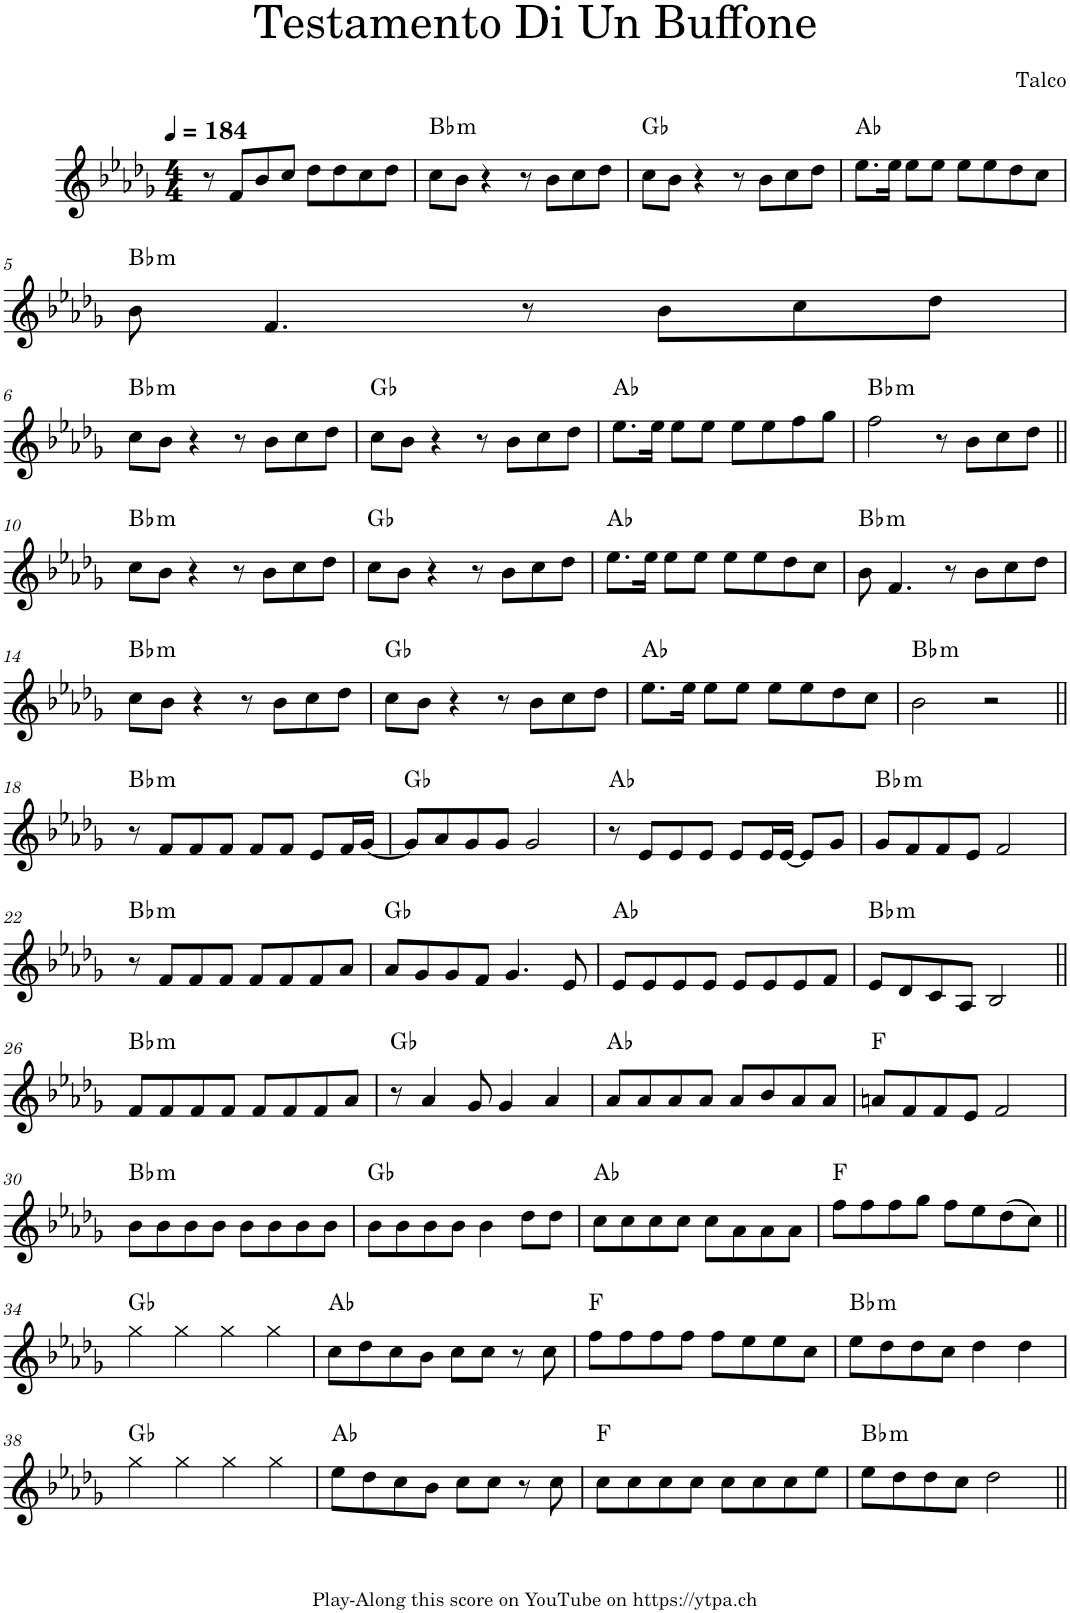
**kern	**harte
*part1	*part1
*staff1	*
*I"Piano	*
*I'Pno.	*
*clefG2	*
*k[b-e-a-d-g-]	*
*M4/4	*
*MM184	*
=1	=1
8r	.
8f/L	.
8b-/	.
8cc/J	.
8dd-\L	.
8dd-\	.
8cc\	.
8dd-\J	.
=2	=2
!	!LO:H:kt=m
8cc\L	Bb:min
8b-\J	.
4r	.
8r	.
8b-\L	.
8cc\	.
8dd-\J	.
=3	=3
8cc\L	Gb:maj
8b-\J	.
4r	.
8r	.
8b-\L	.
8cc\	.
8dd-\J	.
=4	=4
8.ee-\L	Ab:maj
16ee-\Jk	.
8ee-\L	.
8ee-\J	.
8ee-\L	.
8ee-\	.
8dd-\	.
8cc\J	.
!!LO:LB:g=z
=5	=5
!	!LO:H:kt=m
8b-\	Bb:min
4.f/	.
8r	.
8b-\L	.
8cc\	.
8dd-\J	.
!!LO:LB:g=z
=6	=6
!	!LO:H:kt=m
8cc\L	Bb:min
8b-\J	.
4r	.
8r	.
8b-\L	.
8cc\	.
8dd-\J	.
=7	=7
8cc\L	Gb:maj
8b-\J	.
4r	.
8r	.
8b-\L	.
8cc\	.
8dd-\J	.
=8	=8
8.ee-\L	Ab:maj
16ee-\Jk	.
8ee-\L	.
8ee-\J	.
8ee-\L	.
8ee-\	.
8ff\	.
8gg-\J	.
=9	=9
!	!LO:H:kt=m
2ff\	Bb:min
8r	.
8b-\L	.
8cc\	.
8dd-\J	.
!!LO:LB:g=z
=10||	=10||
!	!LO:H:kt=m
8cc\L	Bb:min
8b-\J	.
4r	.
8r	.
8b-\L	.
8cc\	.
8dd-\J	.
=11	=11
8cc\L	Gb:maj
8b-\J	.
4r	.
8r	.
8b-\L	.
8cc\	.
8dd-\J	.
=12	=12
8.ee-\L	Ab:maj
16ee-\Jk	.
8ee-\L	.
8ee-\J	.
8ee-\L	.
8ee-\	.
8dd-\	.
8cc\J	.
=13	=13
!	!LO:H:kt=m
8b-\	Bb:min
4.f/	.
8r	.
8b-\L	.
8cc\	.
8dd-\J	.
!!LO:LB:g=z
=14	=14
!	!LO:H:kt=m
8cc\L	Bb:min
8b-\J	.
4r	.
8r	.
8b-\L	.
8cc\	.
8dd-\J	.
=15	=15
8cc\L	Gb:maj
8b-\J	.
4r	.
8r	.
8b-\L	.
8cc\	.
8dd-\J	.
=16	=16
8.ee-\L	Ab:maj
16ee-\Jk	.
8ee-\L	.
8ee-\J	.
8ee-\L	.
8ee-\	.
8dd-\	.
8cc\J	.
=17	=17
!	!LO:H:kt=m
2b-\	Bb:min
2r	.
!!LO:LB:g=z
=18||	=18||
!	!LO:H:kt=m
8r	Bb:min
8f/L	.
8f/	.
8f/J	.
8f/L	.
8f/J	.
8e-/L	.
16f/L	.
[16g-/JJ	.
=19	=19
8g-/L]	Gb:maj
8a-/	.
8g-/	.
8g-/J	.
2g-/	.
=20	=20
8r	Ab:maj
8e-/L	.
8e-/	.
8e-/J	.
8e-/L	.
16e-/L	.
[16e-/JJ	.
8e-/L]	.
8g-/J	.
=21	=21
!	!LO:H:kt=m
8g-/L	Bb:min
8f/	.
8f/	.
8e-/J	.
2f/	.
!!LO:LB:g=z
=22	=22
!	!LO:H:kt=m
8r	Bb:min
8f/L	.
8f/	.
8f/J	.
8f/L	.
8f/	.
8f/	.
8a-/J	.
=23	=23
8a-/L	Gb:maj
8g-/	.
8g-/	.
8f/J	.
4.g-/	.
8e-/	.
=24	=24
8e-/L	Ab:maj
8e-/	.
8e-/	.
8e-/J	.
8e-/L	.
8e-/	.
8e-/	.
8f/J	.
=25	=25
!	!LO:H:kt=m
8e-/L	Bb:min
8d-/	.
8c/	.
8A-/J	.
2B-/	.
!!LO:LB:g=z
=26||	=26||
!	!LO:H:kt=m
8f/L	Bb:min
8f/	.
8f/	.
8f/J	.
8f/L	.
8f/	.
8f/	.
8a-/J	.
=27	=27
8r	Gb:maj
4a-/	.
8g-/	.
4g-/	.
4a-/	.
=28	=28
8a-/L	Ab:maj
8a-/	.
8a-/	.
8a-/J	.
8a-/L	.
8b-/	.
8a-/	.
8a-/J	.
=29	=29
8an/L	F:maj
8f/	.
8f/	.
8e-/J	.
2f/	.
!!LO:LB:g=z
=30	=30
!	!LO:H:kt=m
8b-\L	Bb:min
8b-\	.
8b-\	.
8b-\J	.
8b-\L	.
8b-\	.
8b-\	.
8b-\J	.
=31	=31
8b-\L	Gb:maj
8b-\	.
8b-\	.
8b-\J	.
4b-\	.
8dd-\L	.
8dd-\J	.
=32	=32
8cc\L	Ab:maj
8cc\	.
8cc\	.
8cc\J	.
8cc\L	.
8a-\	.
8a-\	.
8a-\J	.
=33	=33
8ff\L	F:maj
8ff\	.
8ff\	.
8gg-\J	.
8ff\L	.
8ee-\	.
(8dd-\	.
8cc\J)	.
!!LO:LB:g=z
=34||	=34||
4gg-\	Gb:maj
4gg-\	.
4gg-\	.
4gg-\	.
=35	=35
8cc\L	Ab:maj
8dd-\	.
8cc\	.
8b-\J	.
8cc\L	.
8cc\J	.
8r	.
8cc\	.
=36	=36
8ff\L	F:maj
8ff\	.
8ff\	.
8ff\J	.
8ff\L	.
8ee-\	.
8ee-\	.
8cc\J	.
=37	=37
!	!LO:H:kt=m
8ee-\L	Bb:min
8dd-\	.
8dd-\	.
8cc\J	.
4dd-\	.
4dd-\	.
!!LO:LB:g=z
=38	=38
4gg-\	Gb:maj
4gg-\	.
4gg-\	.
4gg-\	.
=39	=39
8ee-\L	Ab:maj
8dd-\	.
8cc\	.
8b-\J	.
8cc\L	.
8cc\J	.
8r	.
8cc\	.
=40	=40
8cc\L	F:maj
8cc\	.
8cc\	.
8cc\J	.
8cc\L	.
8cc\	.
8cc\	.
8ee-\J	.
=41	=41
!	!LO:H:kt=m
8ee-\L	Bb:min
8dd-\	.
8dd-\	.
8cc\J	.
2dd-\	.
=||	=||
*-	*-
